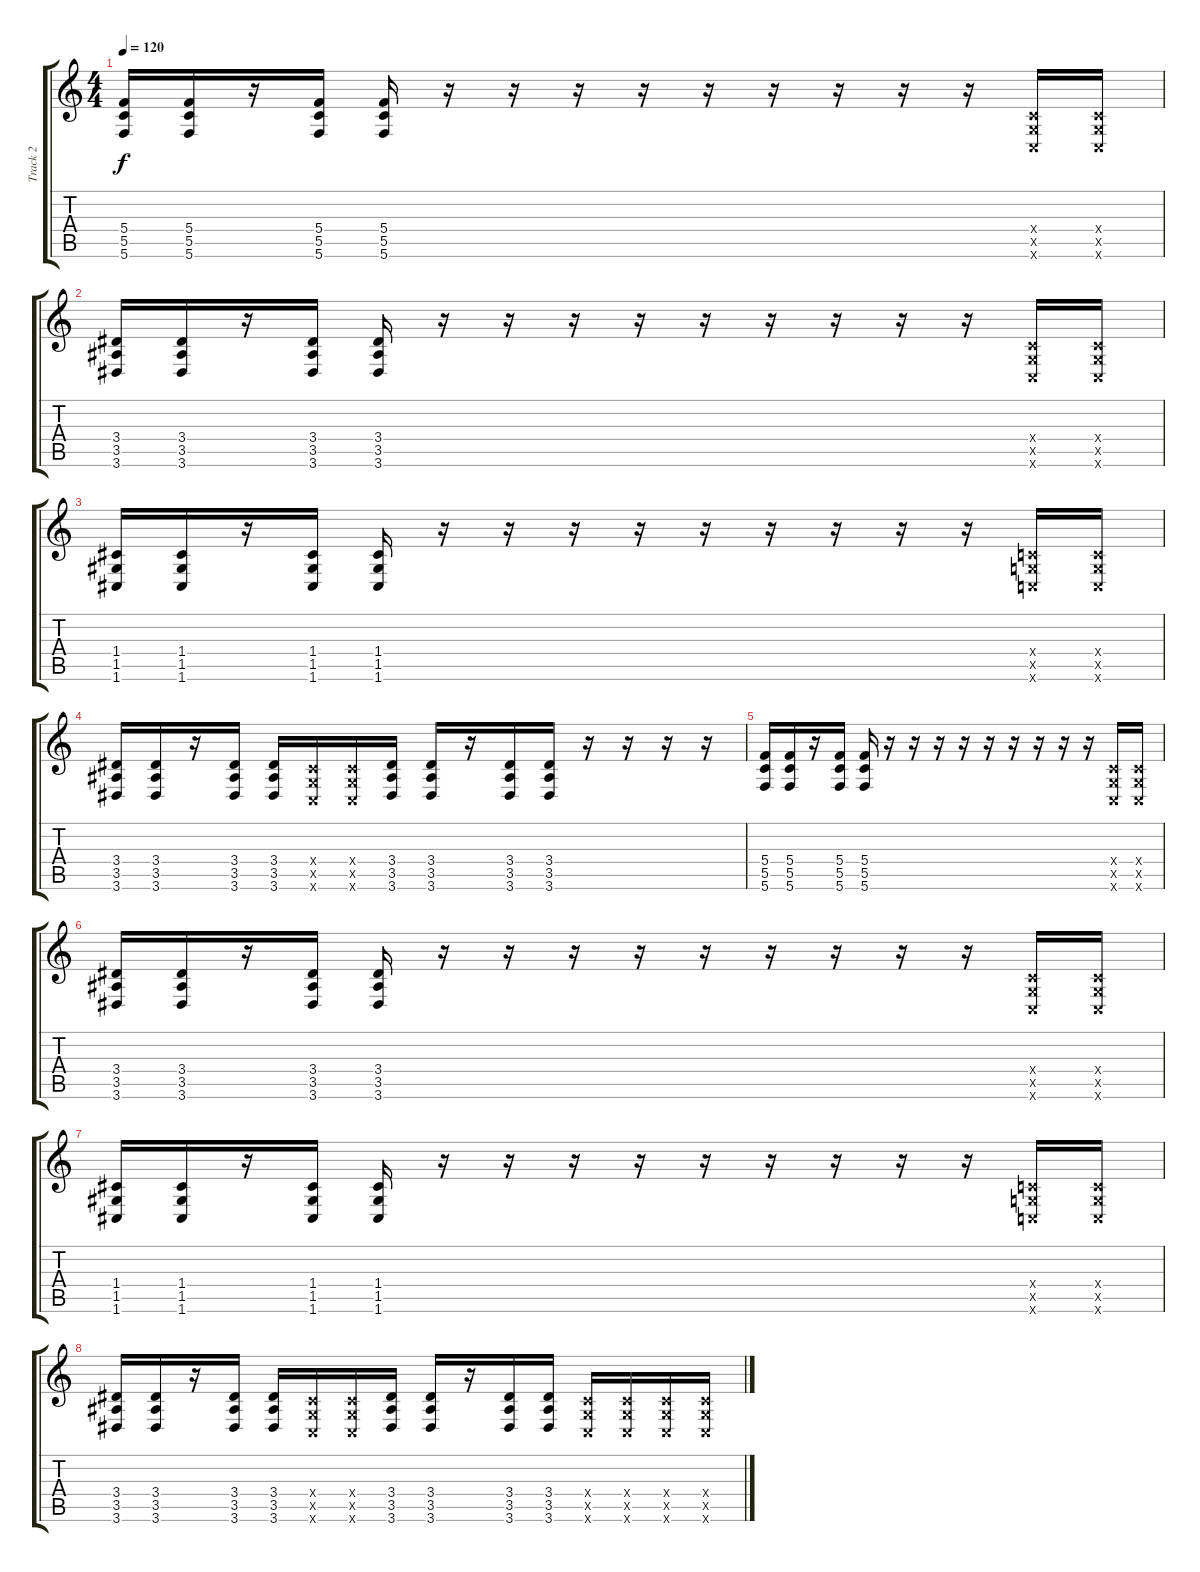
\track ("Track 2" "Track 2") {instrument distortionguitar}
\staff {score tabs}
\tuning (D4 A3 F3 C3 G2 C2) {hide}
\ts (4 4)
\tempo 120
\clef g2
\ks c
(5.4 5.5 5.6).16{dy f} (5.4 5.5 5.6).16 r.16 (5.4 5.5 5.6).16 (5.4 5.5 5.6).16 r.16 r.16 r.16 r.16 r.16 r.16 r.16 r.16 r.16 (0.4{x} 0.5{x} 0.6{x}).16 (0.4{x} 0.5{x} 0.6{x}).16 |
(3.4 3.5 3.6).16 (3.4 3.5 3.6).16 r.16 (3.4 3.5 3.6).16 (3.4 3.5 3.6).16 r.16 r.16 r.16 r.16 r.16 r.16 r.16 r.16 r.16 (0.4{x} 0.5{x} 0.6{x}).16 (0.4{x} 0.5{x} 0.6{x}).16 |
(1.4 1.5 1.6).16 (1.4 1.5 1.6).16 r.16 (1.4 1.5 1.6).16 (1.4 1.5 1.6).16 r.16 r.16 r.16 r.16 r.16 r.16 r.16 r.16 r.16 (0.4{x} 0.5{x} 0.6{x}).16 (0.4{x} 0.5{x} 0.6{x}).16 |
(3.4 3.5 3.6).16 (3.4 3.5 3.6).16 r.16 (3.4 3.5 3.6).16 (3.4 3.5 3.6).16 (0.4{x} 0.5{x} 0.6{x}).16 (0.4{x} 0.5{x} 0.6{x}).16 (3.4 3.5 3.6).16 (3.4 3.5 3.6).16 r.16 (3.4 3.5 3.6).16 (3.4 3.5 3.6).16 r.16 r.16 r.16 r.16 |
(5.4 5.5 5.6).16 (5.4 5.5 5.6).16 r.16 (5.4 5.5 5.6).16 (5.4 5.5 5.6).16 r.16 r.16 r.16 r.16 r.16 r.16 r.16 r.16 r.16 (0.4{x} 0.5{x} 0.6{x}).16 (0.4{x} 0.5{x} 0.6{x}).16 |
(3.4 3.5 3.6).16 (3.4 3.5 3.6).16 r.16 (3.4 3.5 3.6).16 (3.4 3.5 3.6).16 r.16 r.16 r.16 r.16 r.16 r.16 r.16 r.16 r.16 (0.4{x} 0.5{x} 0.6{x}).16 (0.4{x} 0.5{x} 0.6{x}).16 |
(1.4 1.5 1.6).16 (1.4 1.5 1.6).16 r.16 (1.4 1.5 1.6).16 (1.4 1.5 1.6).16 r.16 r.16 r.16 r.16 r.16 r.16 r.16 r.16 r.16 (0.4{x} 0.5{x} 0.6{x}).16 (0.4{x} 0.5{x} 0.6{x}).16 |
(3.4 3.5 3.6).16 (3.4 3.5 3.6).16 r.16 (3.4 3.5 3.6).16 (3.4 3.5 3.6).16 (0.4{x} 0.5{x} 0.6{x}).16 (0.4{x} 0.5{x} 0.6{x}).16 (3.4 3.5 3.6).16 (3.4 3.5 3.6).16 r.16 (3.4 3.5 3.6).16 (3.4 3.5 3.6).16 (0.4{x} 0.5{x} 0.6{x}).16 (0.4{x} 0.5{x} 0.6{x}).16 (0.4{x} 0.5{x} 0.6{x}).16 (0.4{x} 0.5{x} 0.6{x}).16
